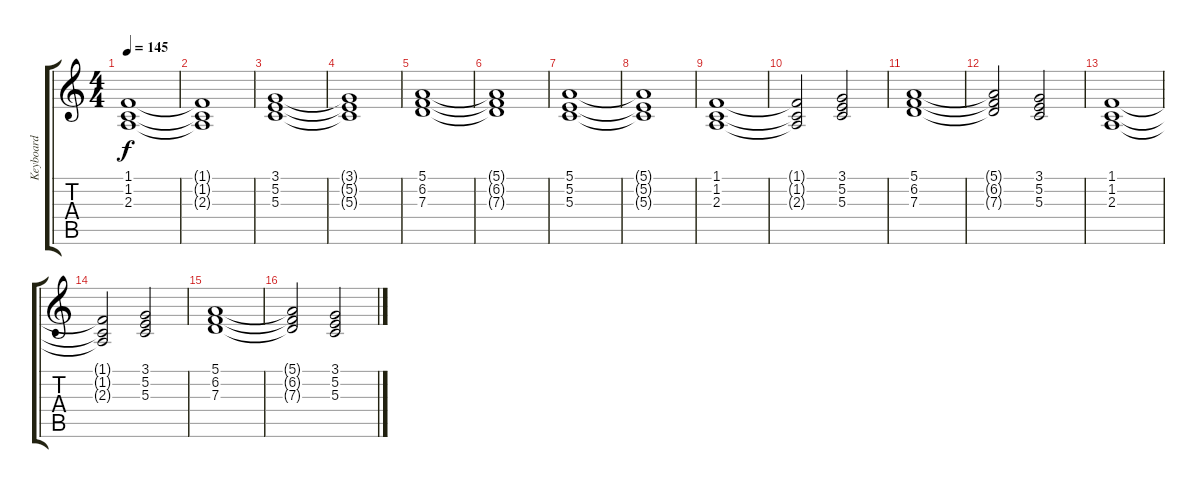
\track ("Keyboard" "Keyboard") {instrument stringensemble2}
\staff {score tabs}
\tuning (E4 B3 G3 D3 A2 E2) {hide}
\ts (4 4)
\tempo 145
\clef g2
\ks c
(1.1 1.2 2.3).1{dy f} |
(1.1{t} 1.2{t} 2.3{t}).1 |
(3.1 5.2 5.3).1 |
(3.1{t} 5.2{t} 5.3{t}).1 |
(5.1 6.2 7.3).1 |
(5.1{t} 6.2{t} 7.3{t}).1 |
(5.1 5.2 5.3).1 |
(5.1{t} 5.2{t} 5.3{t}).1 |
(1.1 1.2 2.3).1 |
(1.1{t} 1.2{t} 2.3{t}).2 (3.1 5.2 5.3).2 |
(5.1 6.2 7.3).1 |
(5.1{t} 6.2{t} 7.3{t}).2 (3.1 5.2 5.3).2 |
(1.1 1.2 2.3).1 |
(1.1{t} 1.2{t} 2.3{t}).2 (3.1 5.2 5.3).2 |
(5.1 6.2 7.3).1 |
(5.1{t} 6.2{t} 7.3{t}).2 (3.1 5.2 5.3).2
